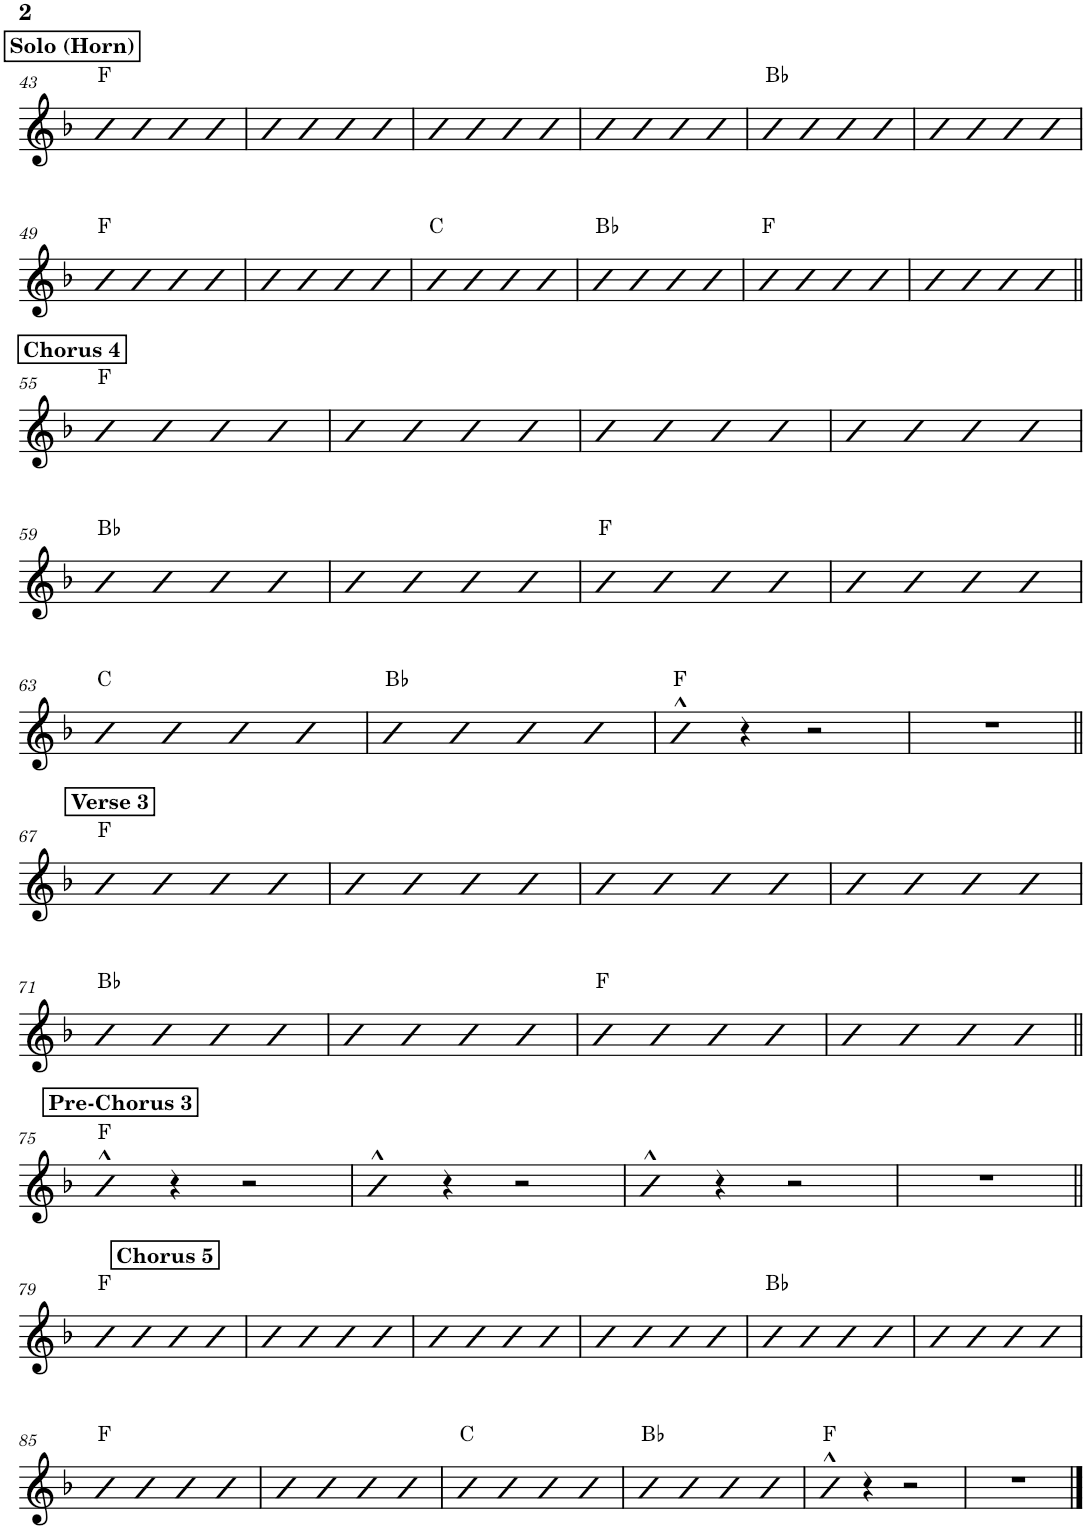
**kern	**harte
*part1	*part1
*staff1	*
*I"Piano	*
*I'Pno.	*
!!LO:PB:g=z
*clefG2	*
*k[b-]	*
*M4/4	*
!!LO:REH:place=s1:a:B:cj:t=Solo (Horn)
=43	=43
4b-	F:maj
4b-	.
4b-	.
4b-	.
=44	=44
4b-	.
4b-	.
4b-	.
4b-	.
=45	=45
4b-	.
4b-	.
4b-	.
4b-	.
=46	=46
4b-	.
4b-	.
4b-	.
4b-	.
=47	=47
4b-	Bb:maj
4b-	.
4b-	.
4b-	.
=48	=48
4b-	.
4b-	.
4b-	.
4b-	.
!!LO:LB:g=z
=49	=49
4b-	F:maj
4b-	.
4b-	.
4b-	.
=50	=50
4b-	.
4b-	.
4b-	.
4b-	.
=51	=51
4b-	C:maj
4b-	.
4b-	.
4b-	.
=52	=52
4b-	Bb:maj
4b-	.
4b-	.
4b-	.
=53	=53
4b-	F:maj
4b-	.
4b-	.
4b-	.
=54	=54
4b-	.
4b-	.
4b-	.
4b-	.
!!LO:LB:g=z
!!LO:REH:place=s1:a:B:cj:t=Chorus 4
=55||	=55||
4b-	F:maj
4b-	.
4b-	.
4b-	.
=56	=56
4b-	.
4b-	.
4b-	.
4b-	.
=57	=57
4b-	.
4b-	.
4b-	.
4b-	.
=58	=58
4b-	.
4b-	.
4b-	.
4b-	.
!!LO:LB:g=z
=59	=59
4b-	Bb:maj
4b-	.
4b-	.
4b-	.
=60	=60
4b-	.
4b-	.
4b-	.
4b-	.
=61	=61
4b-	F:maj
4b-	.
4b-	.
4b-	.
=62	=62
4b-	.
4b-	.
4b-	.
4b-	.
!!LO:LB:g=z
=63	=63
4b-	C:maj
4b-	.
4b-	.
4b-	.
=64	=64
4b-	Bb:maj
4b-	.
4b-	.
4b-	.
=65	=65
4b-^^	F:maj
4r	.
2r	.
=66	=66
1r	.
!!LO:LB:g=z
!!LO:REH:place=s1:a:B:cj:t=Verse 3
=67||	=67||
4b-	F:maj
4b-	.
4b-	.
4b-	.
=68	=68
4b-	.
4b-	.
4b-	.
4b-	.
=69	=69
4b-	.
4b-	.
4b-	.
4b-	.
=70	=70
4b-	.
4b-	.
4b-	.
4b-	.
!!LO:LB:g=z
=71	=71
4b-	Bb:maj
4b-	.
4b-	.
4b-	.
=72	=72
4b-	.
4b-	.
4b-	.
4b-	.
=73	=73
4b-	F:maj
4b-	.
4b-	.
4b-	.
=74	=74
4b-	.
4b-	.
4b-	.
4b-	.
!!LO:LB:g=z
!!LO:REH:place=s1:a:B:cj:t=Pre-Chorus 3
=75||	=75||
4b-^^	F:maj
4r	.
2r	.
=76	=76
4b-^^	.
4r	.
2r	.
=77	=77
4b-^^	.
4r	.
2r	.
=78	=78
1r	.
!!LO:LB:g=z
!!LO:REH:place=s1:a:B:cj:t=Chorus 5
=79||	=79||
4b-	F:maj
4b-	.
4b-	.
4b-	.
=80	=80
4b-	.
4b-	.
4b-	.
4b-	.
=81	=81
4b-	.
4b-	.
4b-	.
4b-	.
=82	=82
4b-	.
4b-	.
4b-	.
4b-	.
=83	=83
4b-	Bb:maj
4b-	.
4b-	.
4b-	.
=84	=84
4b-	.
4b-	.
4b-	.
4b-	.
!!LO:LB:g=z
=85	=85
4b-	F:maj
4b-	.
4b-	.
4b-	.
=86	=86
4b-	.
4b-	.
4b-	.
4b-	.
=87	=87
4b-	C:maj
4b-	.
4b-	.
4b-	.
=88	=88
4b-	Bb:maj
4b-	.
4b-	.
4b-	.
=89	=89
4b-^^	F:maj
4r	.
2r	.
=90	=90
1r	.
==	==
*-	*-
